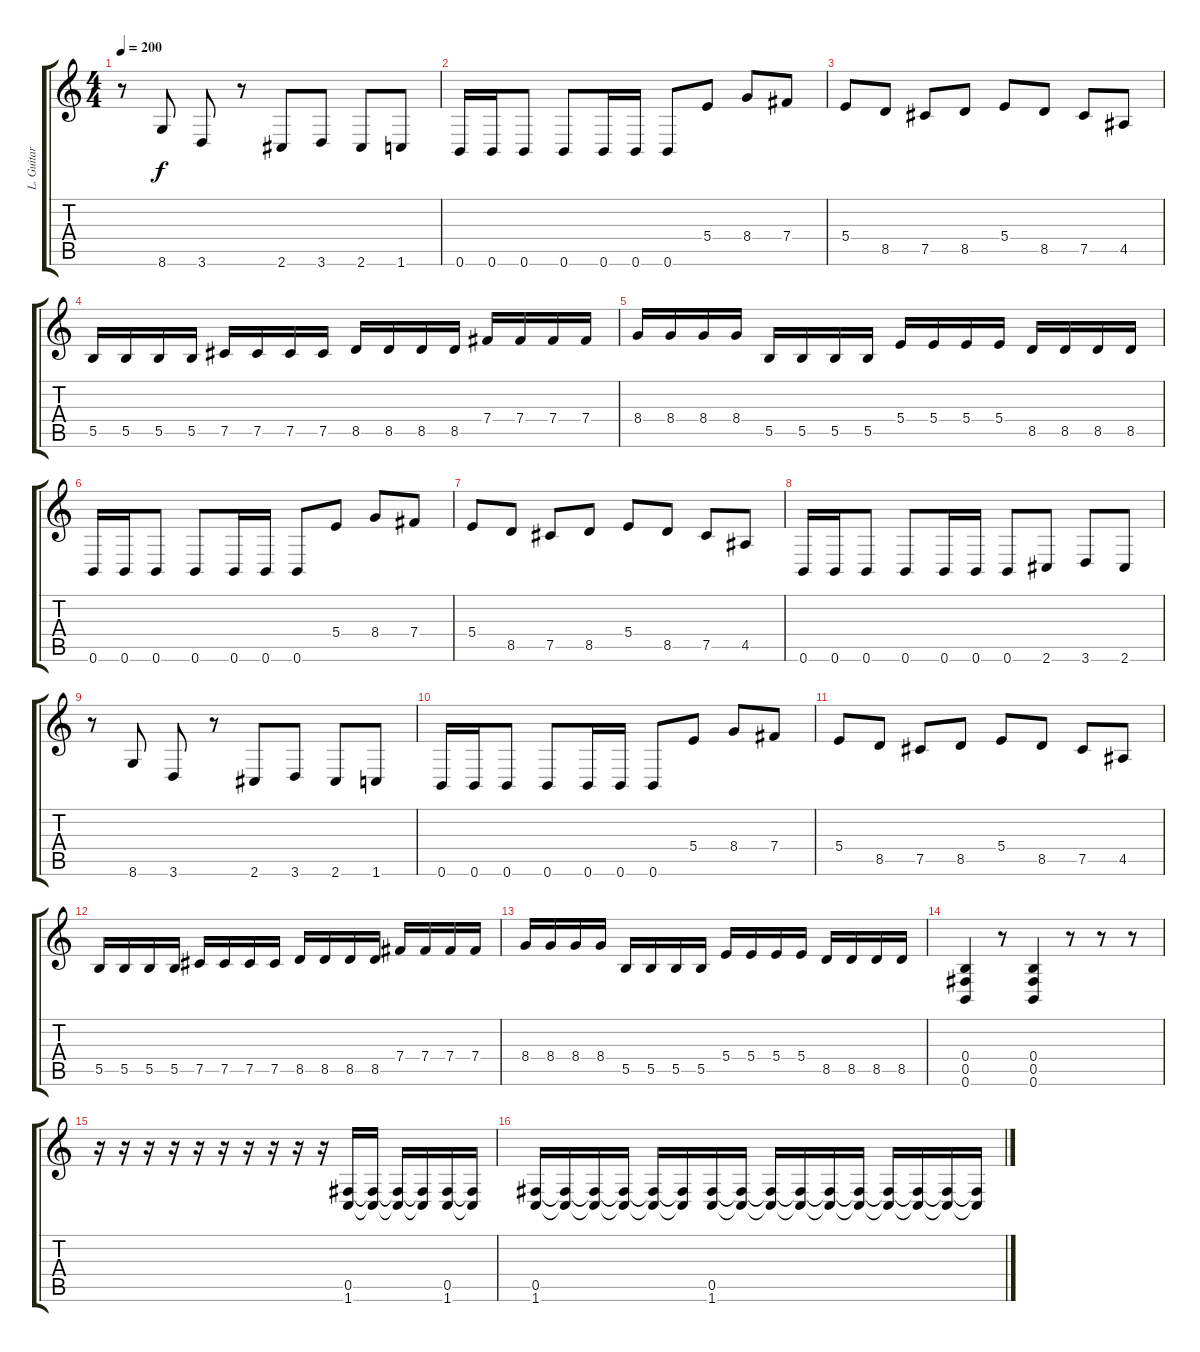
\track ("L. Guitar" "L. Guitar") {instrument distortionguitar}
\staff {score tabs}
\tuning (Db4 Ab3 E3 B2 Gb2 B1) {hide}
\ts (4 4)
\tempo 200
\clef g2
\ks c
r.8{dy f} 8.6.8 3.6.8 r.8 2.6.8 3.6.8 2.6.8 1.6.8 |
0.6.16 0.6.16 0.6.8 0.6.8 0.6.16 0.6.16 0.6.8 5.4.8 8.4.8 7.4.8 |
5.4.8 8.5.8 7.5.8 8.5.8 5.4.8 8.5.8 7.5.8 4.5.8 |
5.5.16 5.5.16 5.5.16 5.5.16 7.5.16 7.5.16 7.5.16 7.5.16 8.5.16 8.5.16 8.5.16 8.5.16 7.4.16 7.4.16 7.4.16 7.4.16 |
8.4.16 8.4.16 8.4.16 8.4.16 5.5.16 5.5.16 5.5.16 5.5.16 5.4.16 5.4.16 5.4.16 5.4.16 8.5.16 8.5.16 8.5.16 8.5.16 |
0.6.16 0.6.16 0.6.8 0.6.8 0.6.16 0.6.16 0.6.8 5.4.8 8.4.8 7.4.8 |
5.4.8 8.5.8 7.5.8 8.5.8 5.4.8 8.5.8 7.5.8 4.5.8 |
0.6.16 0.6.16 0.6.8 0.6.8 0.6.16 0.6.16 0.6.8 2.6.8 3.6.8 2.6.8 |
r.8 8.6.8 3.6.8 r.8 2.6.8 3.6.8 2.6.8 1.6.8 |
0.6.16 0.6.16 0.6.8 0.6.8 0.6.16 0.6.16 0.6.8 5.4.8 8.4.8 7.4.8 |
5.4.8 8.5.8 7.5.8 8.5.8 5.4.8 8.5.8 7.5.8 4.5.8 |
5.5.16 5.5.16 5.5.16 5.5.16 7.5.16 7.5.16 7.5.16 7.5.16 8.5.16 8.5.16 8.5.16 8.5.16 7.4.16 7.4.16 7.4.16 7.4.16 |
8.4.16 8.4.16 8.4.16 8.4.16 5.5.16 5.5.16 5.5.16 5.5.16 5.4.16 5.4.16 5.4.16 5.4.16 8.5.16 8.5.16 8.5.16 8.5.16 |
(0.4 0.5 0.6).4 r.8 (0.4 0.5 0.6).4 r.8 r.8 r.8 |
r.16 r.16 r.16 r.16 r.16 r.16 r.16 r.16 r.16 r.16 (0.5 1.6).16 (0.5{t} 1.6{t}).16 (0.5{t} 1.6{t}).16 (0.5{t} 1.6{t}).16 (0.5 1.6).16 (0.5{t} 1.6{t}).16 |
(0.5 1.6).16 (0.5{t} 1.6{t}).16 (0.5{t} 1.6{t}).16 (0.5{t} 1.6{t}).16 (0.5{t} 1.6{t}).16 (0.5{t} 1.6{t}).16 (0.5 1.6).16 (0.5{t} 1.6{t}).16 (0.5{t} 1.6{t}).16 (0.5{t} 1.6{t}).16 (0.5{t} 1.6{t}).16 (0.5{t} 1.6{t}).16 (0.5{t} 1.6{t}).16 (0.5{t} 1.6{t}).16 (0.5{t} 1.6{t}).16 (0.5{t} 1.6{t}).16
